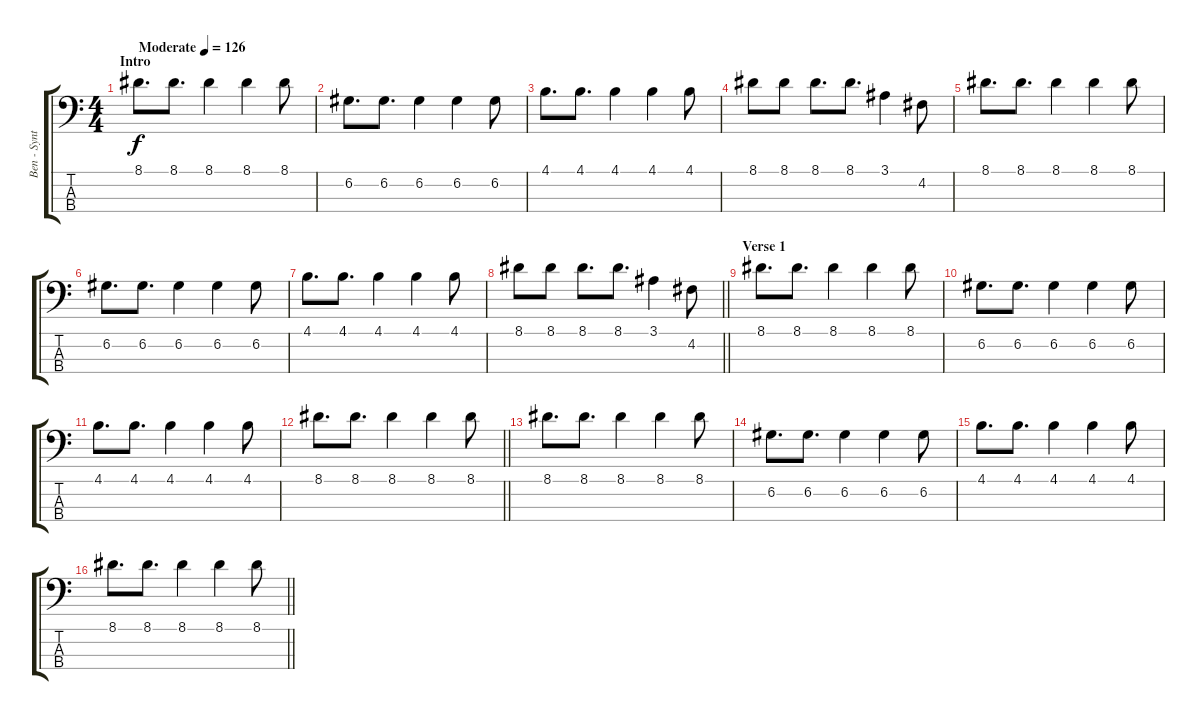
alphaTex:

\track ("Ben - Synth Bass" "Ben - Synt") {instrument synthbass2}
\staff {score tabs}
\tuning (G2 D2 A1 E1) {hide}
\ts (4 4)
\section ("" "Intro")
\tempo (126 "Moderate")
\clef f4
\ks c
8.1.8{d dy f instrument synthbass2} 8.1.8{d} 8.1.4 8.1.4 8.1.8 |
6.2.8{d} 6.2.8{d} 6.2.4 6.2.4 6.2.8 |
4.1.8{d} 4.1.8{d} 4.1.4 4.1.4 4.1.8 |
8.1.8 8.1.8 8.1.8{d} 8.1.8{d} 3.1.4 4.2.8 |
8.1.8{d} 8.1.8{d} 8.1.4 8.1.4 8.1.8 |
6.2.8{d} 6.2.8{d} 6.2.4 6.2.4 6.2.8 |
4.1.8{d} 4.1.8{d} 4.1.4 4.1.4 4.1.8 |
\barLineRight lightlight
8.1.8 8.1.8 8.1.8{d} 8.1.8{d} 3.1.4 4.2.8 |
\section ("" "Verse 1")
8.1.8{d} 8.1.8{d} 8.1.4 8.1.4 8.1.8 |
6.2.8{d} 6.2.8{d} 6.2.4 6.2.4 6.2.8 |
4.1.8{d} 4.1.8{d} 4.1.4 4.1.4 4.1.8 |
\barLineRight lightlight
8.1.8{d} 8.1.8{d} 8.1.4 8.1.4 8.1.8 |
8.1.8{d} 8.1.8{d} 8.1.4 8.1.4 8.1.8 |
6.2.8{d} 6.2.8{d} 6.2.4 6.2.4 6.2.8 |
4.1.8{d} 4.1.8{d} 4.1.4 4.1.4 4.1.8 |
\barLineRight lightlight
8.1.8{d} 8.1.8{d} 8.1.4 8.1.4 8.1.8
